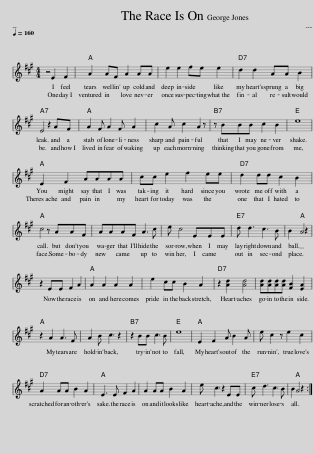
X:1
%%score 1 { 2 | 3 }
L:1/8
Q:1/4=160
M:4/4
I:linebreak $
K:A
V:1 treble
V:2 treble
V:3 bass
V:1
 z4 E2 F2 | A2 AF A2 AA | e2 e2 fe e2 | d2 d2 AA B2 |$ E4 z2 AF | %5
 A2 F A2 F A2 | c2 A c2 A2 z | z BBB c2 B2 | e8 |$ E2 F2 AAAA | %10
 cc e2 f2 ee | d2 dd c2 B2 |$ c4 z AAF | AAAF A3 c | e c4 EEE | %15
 d d3 c3 B | B2 A4 z2 |$ z2 EE F2 A2 | A2 A2 A2 A2 | e2 cc B2 A2 | %20
 z2 [Ad]2 [Ad]4 | [Ad][Ad][Ad][Ad] [FB]2 [EA]2 |$ z2 A2 A3 F | A2 B c3 z2 | z2 BB c3 B | %25
 e8 | E2 F2 A B2 A | e c2 z e2 c2 |$ A2 AA B2 A2 | E3 E F2 A2 | %30
 A2 AA B2 A2 | e c3 z2 EE | c d3 c3 B | B2 A4 z2 :| %34
V:2
 z8 | [A,CEA]4 z4 | [A,CEA]4 z4 | [A,=CDF]4 z4 |$ [A,CEA]4 z4 | %5
 [A,CEA]4 z4 | [A,CEA]4 z4 | [A,B,^DF]4 z4 | [G,B,DE]4 z4 |$ [A,CEA]4 z4 | %10
 [A,CEA]4 z4 | [A,=CDF]4 z4 |$ [A,CEA]4 z4 | [A,CEA]4 z4 | [A,CEA]4 z4 | %15
 [G,B,DE]4 z4 | [A,CEA]4 z4 |$ z8 | [A,CEA]4 z4 | [A,CEA]4 z4 | %20
 [A,=CDF]4 z4 | [A,=CDF]4 z4 |$ [A,CEA]4 z4 | [A,CEA]4 z4 | [A,B,^DF]4 z4 | %25
 [G,B,DE]4 z4 | [A,CEA]4 z4 | [A,CEA]4 z4 |$ [A,=CDF]4 z4 | [A,CEA]4 z4 | %30
 [A,CEA]4 z4 | [A,CEA]4 z4 | [G,B,DE]4 z4 | [A,CEA]4 z4 :| %34
V:3
 z8 | [A,,,E,,]2 [A,,,F,,]2 [A,,,E,,]2 [A,,,F,,]2 | [A,,,E,,]2 [A,,,F,,]2 [A,,,E,,]2 [A,,,F,,]2 | [D,,A,,]2 [D,,B,,]2 [D,,A,,]2 [D,,B,,]2 |$ [A,,,E,,]2 [A,,,F,,]2 [A,,,E,,]2 [A,,,F,,]2 | %5
 [A,,,E,,]2 [A,,,F,,]2 [A,,,E,,]2 [A,,,F,,]2 | [A,,,E,,]2 [A,,,F,,]2 [A,,,E,,]2 [A,,,F,,]2 | [B,,,F,,]2 [B,,,G,,]2 [B,,,F,,]2 [B,,,G,,]2 | [E,,,B,,,]2 [E,,,C,,]2 [E,,,B,,,]2 [E,,,C,,]2 |$ [A,,,E,,]2 [A,,,F,,]2 [A,,,E,,]2 [A,,,F,,]2 | %10
 [A,,,E,,]2 [A,,,F,,]2 [A,,,E,,]2 [A,,,F,,]2 | [D,,A,,]2 [D,,B,,]2 [D,,A,,]2 [D,,B,,]2 |$ [A,,,E,,]2 [A,,,F,,]2 [A,,,E,,]2 [A,,,F,,]2 | [A,,,E,,]2 [A,,,F,,]2 [A,,,E,,]2 [A,,,F,,]2 | [A,,,E,,]2 [A,,,F,,]2 [A,,,E,,]2 [A,,,F,,]2 | %15
 [E,,B,,]2 [E,,C,]2 [E,,B,,]2 [E,,C,]2 | [A,,,E,,]2 [A,,,F,,]2 [A,,,E,,]2 [A,,,F,,]2 |$ z8 | [A,,,E,,]2 [A,,,F,,]2 [A,,,E,,]2 [A,,,F,,]2 | [A,,,E,,]2 [A,,,F,,]2 [A,,,E,,]2 [A,,,F,,]2 | %20
 [D,,A,,]2 [D,,B,,]2 [D,,A,,]2 [D,,B,,]2 | [D,,A,,]2 [D,,B,,]2 [D,,A,,]2 [D,,B,,]2 |$ [A,,,E,,]2 [A,,,F,,]2 [A,,,E,,]2 [A,,,F,,]2 | [A,,,E,,]2 [A,,,F,,]2 [A,,,E,,]2 [A,,,F,,]2 | [B,,,F,,]2 [B,,,G,,]2 [B,,,F,,]2 [B,,,G,,]2 | %25
 [E,,,B,,,]2 [E,,,C,,]2 [E,,,B,,,]2 [E,,,C,,]2 | [A,,,E,,]2 [A,,,F,,]2 [A,,,E,,]2 [A,,,F,,]2 | [A,,,E,,]2 [A,,,F,,]2 [A,,,E,,]2 [A,,,F,,]2 |$ [D,,A,,]2 [D,,B,,]2 [D,,A,,]2 [D,,B,,]2 | [A,,,E,,]2 [A,,,F,,]2 [A,,,E,,]2 [A,,,F,,]2 | %30
 [A,,,E,,]2 [A,,,F,,]2 [A,,,E,,]2 [A,,,F,,]2 | [A,,,E,,]2 [A,,,F,,]2 [A,,,E,,]2 [A,,,F,,]2 | [E,,B,,]2 [E,,C,]2 [E,,B,,]2 [E,,C,]2 | [A,,,E,,]2 [A,,,F,,]2 [A,,,E,,]2 [A,,,F,,]2 :| %34
